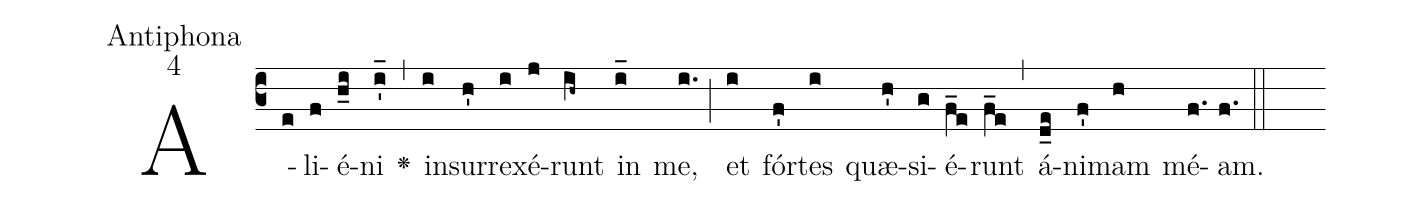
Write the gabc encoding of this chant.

office-part:Antiphona;
mode:4;
%%
(c3)
A(e)li(f)é(h_i)ni(i'_) <v>\greheightstar</v>(,)
in(i)sur(h')re(i)xé(j)runt(ih~) in(i_) me,(i.) (;)
et(i) fór(f')tes(i) quæ(h')si(g)é(f_e)runt(f_e) (,)
á(d_e)ni(f')mam(h) mé(f.)am.(f.) (::)
